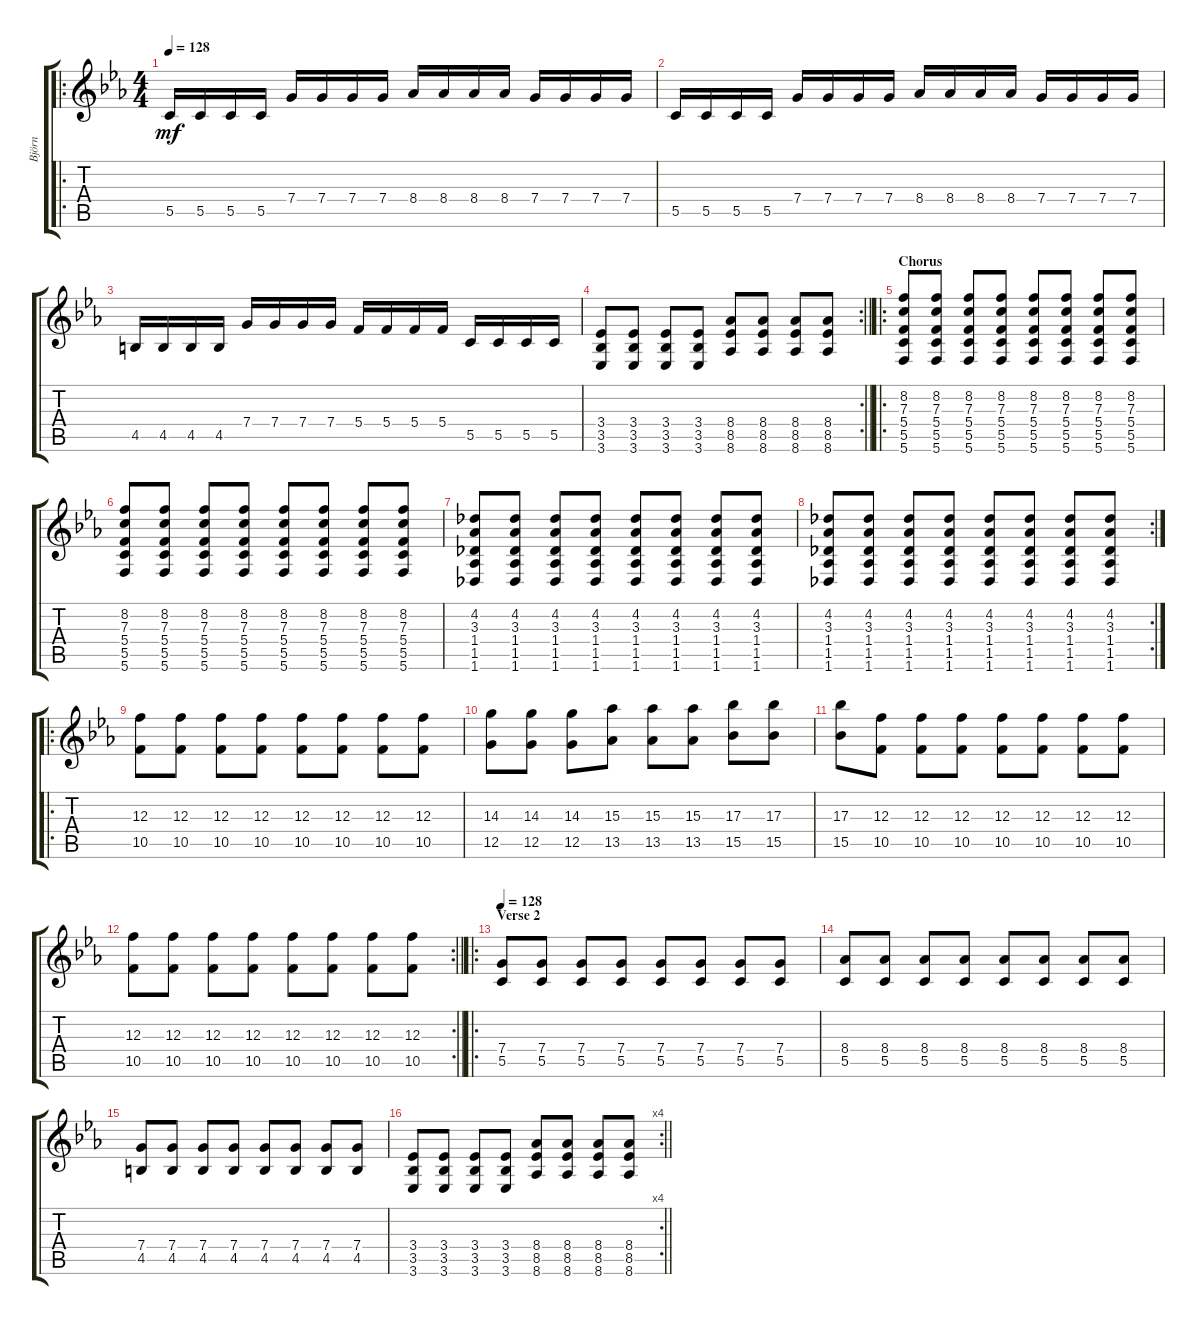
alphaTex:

\track ("Björn" "Björn") {instrument distortionguitar}
\staff {score tabs}
\tuning (D4 A3 F3 C3 G2 C2) {hide}
\ro
\ts (4 4)
\tempo 128
\clef g2
\ks cminor
5.5.16{dy mf} 5.5.16 5.5.16 5.5.16 7.4.16 7.4.16 7.4.16 7.4.16 8.4.16 8.4.16 8.4.16 8.4.16 7.4.16 7.4.16 7.4.16 7.4.16 |
5.5.16 5.5.16 5.5.16 5.5.16 7.4.16 7.4.16 7.4.16 7.4.16 8.4.16 8.4.16 8.4.16 8.4.16 7.4.16 7.4.16 7.4.16 7.4.16 |
4.5.16 4.5.16 4.5.16 4.5.16 7.4.16 7.4.16 7.4.16 7.4.16 5.4.16 5.4.16 5.4.16 5.4.16 5.5.16 5.5.16 5.5.16 5.5.16 |
\rc 2
\barLineRight lightlight
(3.4 3.5 3.6).8 (3.4 3.5 3.6).8 (3.4 3.5 3.6).8 (3.4 3.5 3.6).8 (8.4 8.5 8.6).8 (8.4 8.5 8.6).8 (8.4 8.5 8.6).8 (8.4 8.5 8.6).8 |
\ro
\section ("" "Chorus")
(8.2 7.3 5.4 5.5 5.6).8 (8.2 7.3 5.4 5.5 5.6).8 (8.2 7.3 5.4 5.5 5.6).8 (8.2 7.3 5.4 5.5 5.6).8 (8.2 7.3 5.4 5.5 5.6).8 (8.2 7.3 5.4 5.5 5.6).8 (8.2 7.3 5.4 5.5 5.6).8 (8.2 7.3 5.4 5.5 5.6).8 |
(8.2 7.3 5.4 5.5 5.6).8 (8.2 7.3 5.4 5.5 5.6).8 (8.2 7.3 5.4 5.5 5.6).8 (8.2 7.3 5.4 5.5 5.6).8 (8.2 7.3 5.4 5.5 5.6).8 (8.2 7.3 5.4 5.5 5.6).8 (8.2 7.3 5.4 5.5 5.6).8 (8.2 7.3 5.4 5.5 5.6).8 |
(4.2 3.3 1.4 1.5 1.6).8 (4.2 3.3 1.4 1.5 1.6).8 (4.2 3.3 1.4 1.5 1.6).8 (4.2 3.3 1.4 1.5 1.6).8 (4.2 3.3 1.4 1.5 1.6).8 (4.2 3.3 1.4 1.5 1.6).8 (4.2 3.3 1.4 1.5 1.6).8 (4.2 3.3 1.4 1.5 1.6).8 |
\rc 2
(4.2 3.3 1.4 1.5 1.6).8 (4.2 3.3 1.4 1.5 1.6).8 (4.2 3.3 1.4 1.5 1.6).8 (4.2 3.3 1.4 1.5 1.6).8 (4.2 3.3 1.4 1.5 1.6).8 (4.2 3.3 1.4 1.5 1.6).8 (4.2 3.3 1.4 1.5 1.6).8 (4.2 3.3 1.4 1.5 1.6).8 |
\ro
(12.3 10.5).8 (12.3 10.5).8 (12.3 10.5).8 (12.3 10.5).8 (12.3 10.5).8 (12.3 10.5).8 (12.3 10.5).8 (12.3 10.5).8 |
(14.3 12.5).8 (14.3 12.5).8 (14.3 12.5).8 (15.3 13.5).8 (15.3 13.5).8 (15.3 13.5).8 (17.3 15.5).8 (17.3 15.5).8 |
(17.3 15.5).8 (12.3 10.5).8 (12.3 10.5).8 (12.3 10.5).8 (12.3 10.5).8 (12.3 10.5).8 (12.3 10.5).8 (12.3 10.5).8 |
\rc 2
\barLineRight lightlight
(12.3 10.5).8 (12.3 10.5).8 (12.3 10.5).8 (12.3 10.5).8 (12.3 10.5).8 (12.3 10.5).8 (12.3 10.5).8 (12.3 10.5).8 |
\ro
\section ("" "Verse 2")
\tempo 128
(7.4 5.5).8 (7.4 5.5).8 (7.4 5.5).8 (7.4 5.5).8 (7.4 5.5).8 (7.4 5.5).8 (7.4 5.5).8 (7.4 5.5).8 |
(8.4 5.5).8 (8.4 5.5).8 (8.4 5.5).8 (8.4 5.5).8 (8.4 5.5).8 (8.4 5.5).8 (8.4 5.5).8 (8.4 5.5).8 |
(7.4 4.5).8 (7.4 4.5).8 (7.4 4.5).8 (7.4 4.5).8 (7.4 4.5).8 (7.4 4.5).8 (7.4 4.5).8 (7.4 4.5).8 |
\rc 4
\barLineRight lightlight
(3.4 3.5 3.6).8 (3.4 3.5 3.6).8 (3.4 3.5 3.6).8 (3.4 3.5 3.6).8 (8.4 8.5 8.6).8 (8.4 8.5 8.6).8 (8.4 8.5 8.6).8 (8.4 8.5 8.6).8
